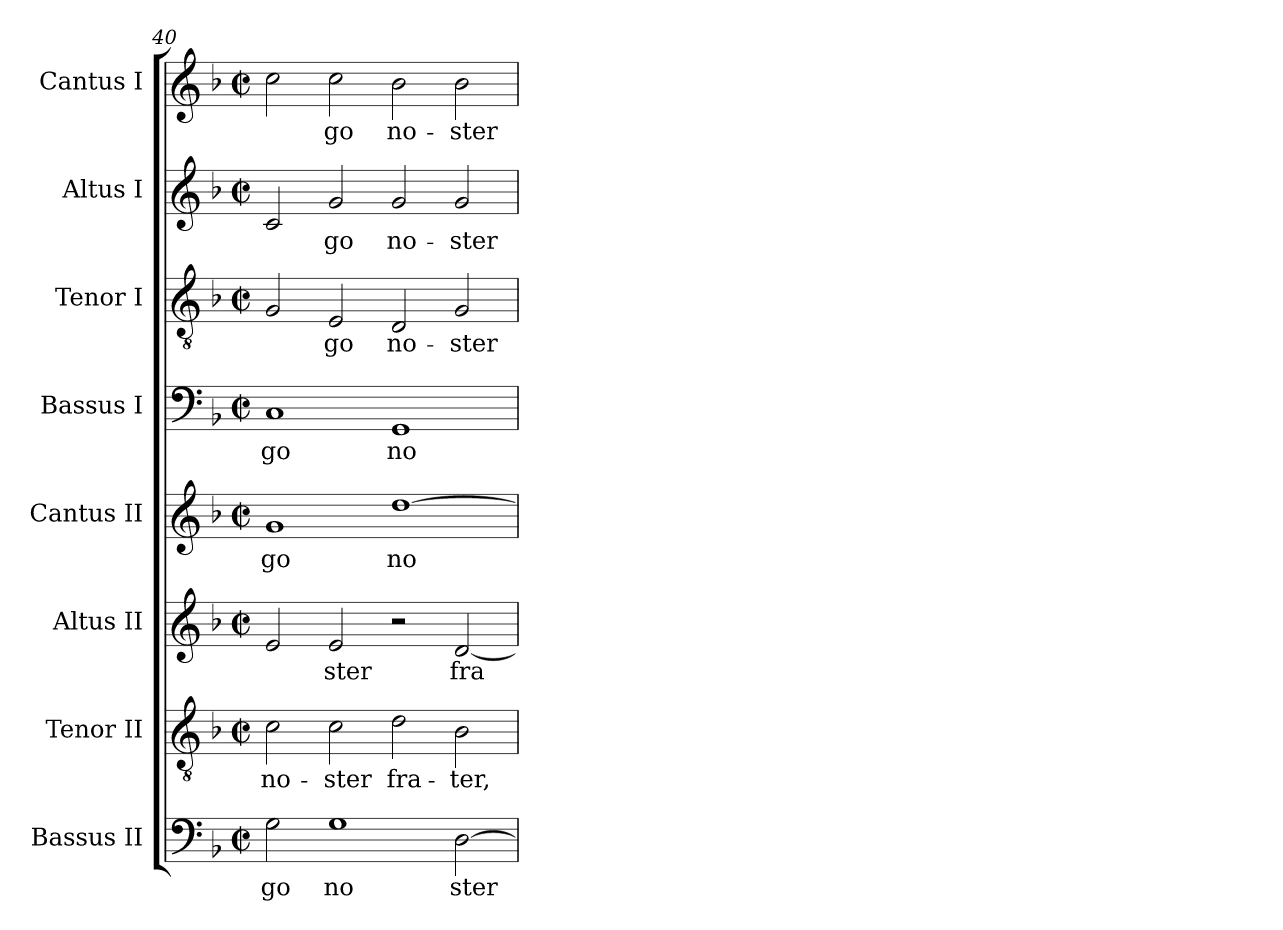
**kern	**text	**kern	**text	**kern	**text	**kern	**text	**kern	**text	**kern	**text	**kern	**text	**kern	**text
*part8	*part8	*part7	*part7	*part6	*part6	*part5	*part5	*part4	*part4	*part3	*part3	*part2	*part2	*part1	*part1
*staff8	*staff8	*staff7	*staff7	*staff6	*staff6	*staff5	*staff5	*staff4	*staff4	*staff3	*staff3	*staff2	*staff2	*staff1	*staff1
*I"Bassus II	*	*I"Tenor II	*	*I"Altus II	*	*I"Cantus II	*	*I"Bassus I	*	*I"Tenor I	*	*I"Altus I	*	*I"Cantus I	*
*clefF4	*	*clefGv2	*	*clefG2	*	*clefG2	*	*clefF4	*	*clefGv2	*	*clefG2	*	*clefG2	*
*k[b-]	*	*k[b-]	*	*k[b-]	*	*k[b-]	*	*k[b-]	*	*k[b-]	*	*k[b-]	*	*k[b-]	*
*F:	*	*F:	*	*F:	*	*F:	*	*F:	*	*F:	*	*F:	*	*F:	*
*M2/2	*	*M2/2	*	*M2/2	*	*M2/2	*	*M2/2	*	*M2/2	*	*M2/2	*	*M2/2	*
*met(c|)	*	*met(c|)	*	*met(c|)	*	*met(c|)	*	*met(c|)	*	*met(c|)	*	*met(c|)	*	*met(c|)	*
=40	=40	=40	=40	=40	=40	=40	=40	=40	=40	=40	=40	=40	=40	=40	=40
!	!LO:LY:b:cj	!	!LO:LY:b:cj	!	!	!	!LO:LY:b:cj	!	!LO:LY:b:cj	!	!	!	!	!	!
2G\	go	2c\	no-	2e/	.	1g	-go	1C	go	2G/	.	2c/	.	2cc\	.
!	!LO:LY:b:cj	!	!LO:LY:b:cj	!	!LO:LY:b:cj	!	!	!	!	!	!LO:LY:b:cj	!	!LO:LY:b:cj	!	!LO:LY:b:cj
1G	no	2c\	-ster	2e/	-ster	.	.	.	.	2E/	-go	2g/	-go	2cc\	-go
!	!	!	!LO:LY:b:cj	!	!	!	!LO:LY:b:cj	!	!LO:LY:b:cj	!	!LO:LY:b:cj	!	!LO:LY:b:cj	!	!LO:LY:b:cj
.	.	2d\	fra-	2r	.	[>1dd	no-	1GG	no	2D/	no-	2g/	no-	2b-\	no-
!	!LO:LY:b	!	!LO:LY:b:cj	!	!LO:LY:b	!	!	!	!	!	!LO:LY:b:cj	!	!LO:LY:b:cj	!	!LO:LY:b:cj
[>2D\	ster	2B-\	-ter,	[<2d/	fra-	.	.	.	.	2G/	-ster	2g/	-ster	2b-\	-ster
=	=	=	=	=	=	=	=	=	=	=	=	=	=	=	=
*-	*-	*-	*-	*-	*-	*-	*-	*-	*-	*-	*-	*-	*-	*-	*-
